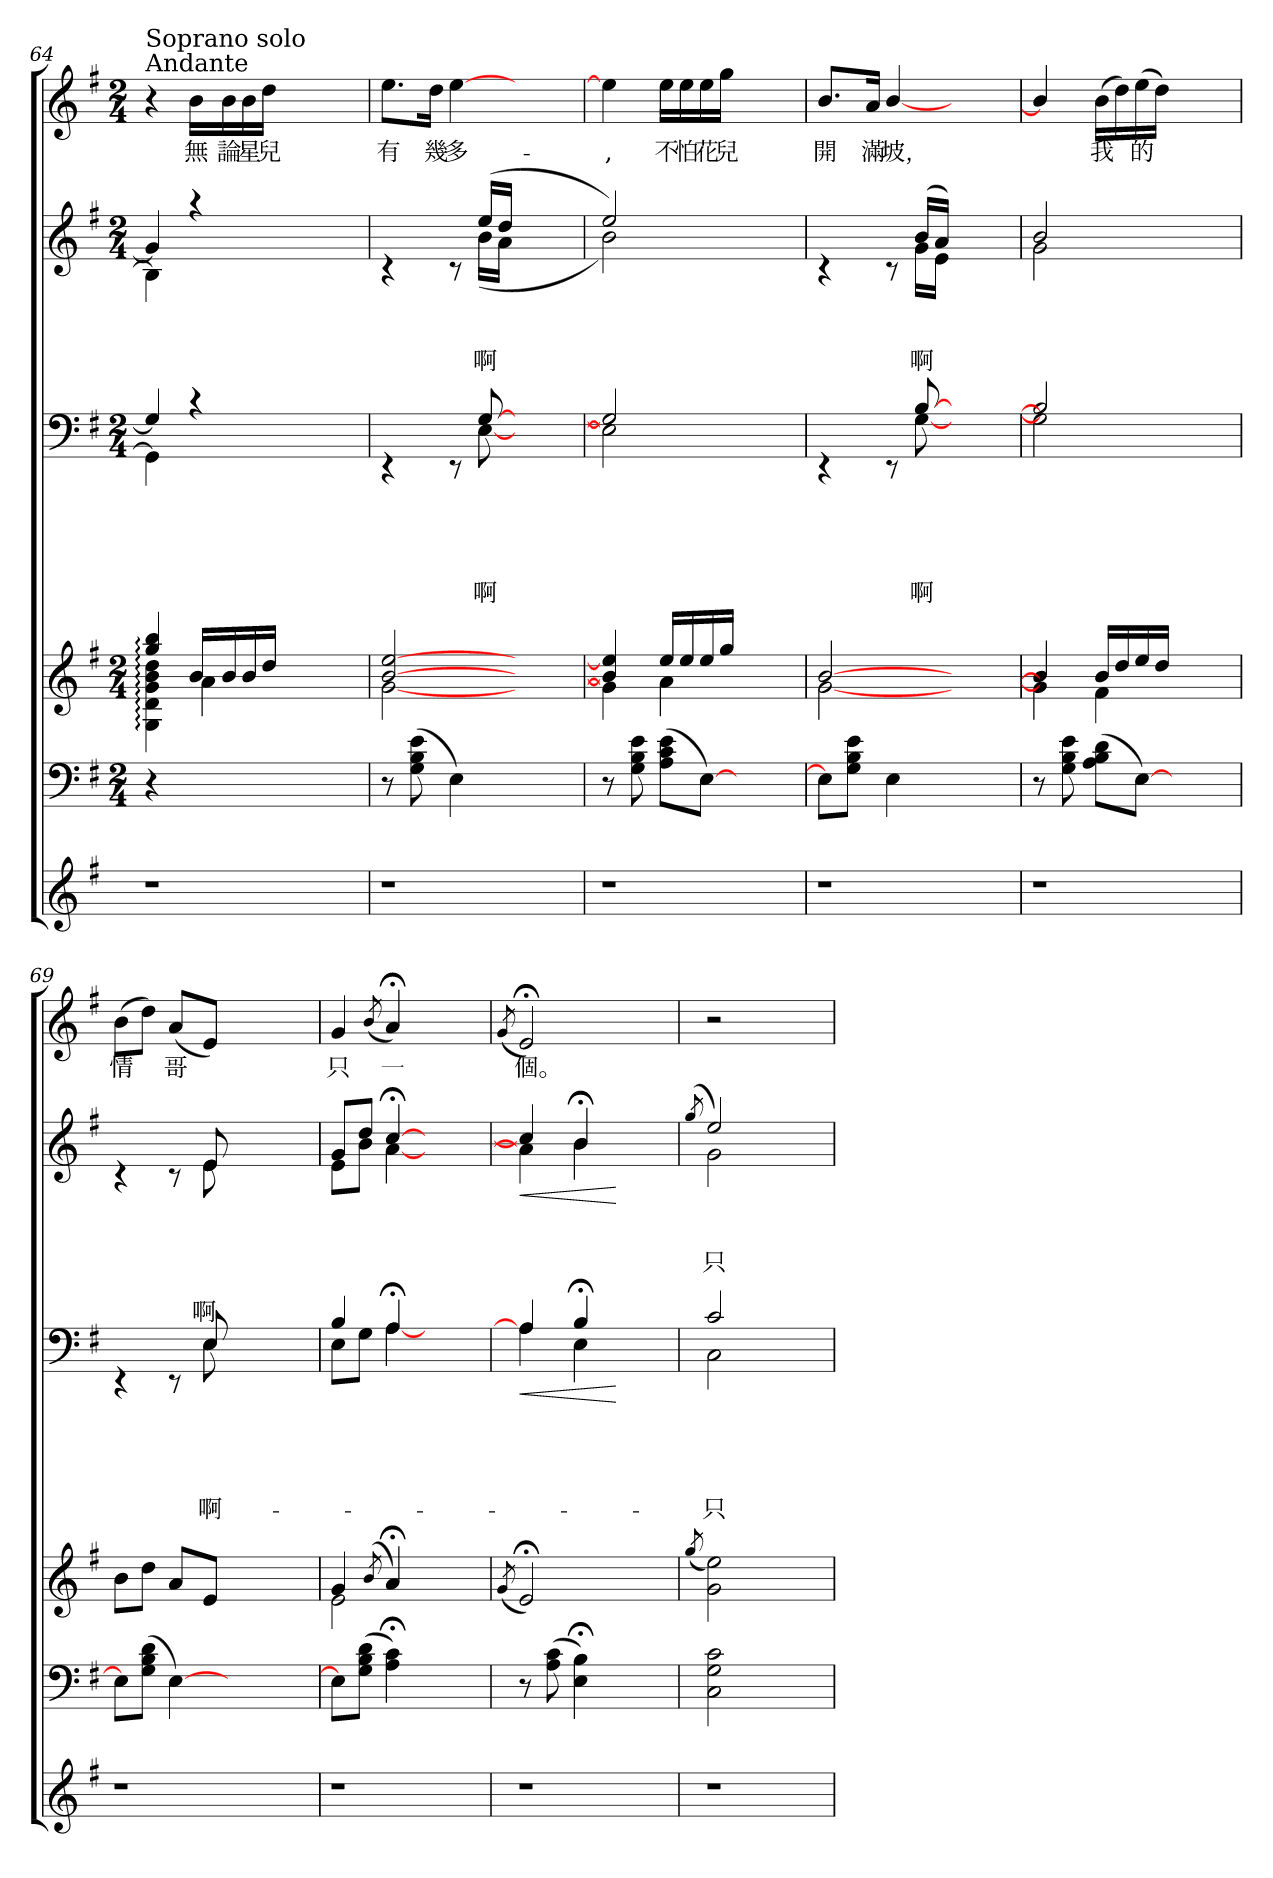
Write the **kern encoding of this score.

**kern	**kern	**kern	**kern	**text	**text	**text	**text	**text	**dynam	**kern	**text	**text	**text	**dynam	**kern	**text
*part6	*part5	*part4	*part3	*part3	*part3	*part3	*part3	*part3	*part3	*part2	*part2	*part2	*part2	*part2	*part1	*part1
*staff6	*staff5	*staff4	*staff3	*staff3	*staff3	*staff3	*staff3	*staff3	*staff3	*staff2	*staff2	*staff2	*staff2	*staff2	*staff1	*staff1
!!LO:LB:g=z
*clefG2	*clefF4	*clefG2	*clefF4	*	*	*	*	*	*	*clefG2	*	*	*	*	*clefG2	*
*k[f#]	*k[f#]	*k[f#]	*k[f#]	*	*	*	*	*	*	*k[f#]	*	*	*	*	*k[f#]	*
*G:	*G:	*G:	*G:	*	*	*	*	*	*	*G:	*	*	*	*	*G:	*
*	*M2/4	*M2/4	*M2/4	*	*	*	*	*	*	*M2/4	*	*	*	*	*M2/4	*
=64	=64	=64	=64	=64	=64	=64	=64	=64	=64	=64	=64	=64	=64	=64	=64	=64
*	*	*^	*^	*	*	*	*	*	*	*^	*	*	*	*	*	*
!	!	!	!	!	!	!	!	!	!	!	!	!	!	!	!	!	!	!LO:TX:a:t=Andante	!
!	!	!	!	!	!	!	!	!	!	!	!	!	!	!	!	!	!	!LO:TX:a:t=Soprano solo	!
1r	4r	4gg/: 4bb/:	4G\: 4d\: 4g\: 4b\: 4dd\:	4G/]	4GG\]	.	.	.	.	.	.	4g/]	4B\]	.	.	.	.	4r	.
!	!	!	!	!	!	!	!	!	!	!	!	!	!	!	!	!	!	!	!LO:LY:b
.	2.ryy	16b/LL	4a\	4rc	2ryy	.	.	.	.	.	.	4raa	2ryy	.	.	.	.	16b\LL	無
!	!	!	!	!	!	!	!	!	!	!	!	!	!	!	!	!	!	!	!LO:LY:b
.	.	16b/	.	.	.	.	.	.	.	.	.	.	.	.	.	.	.	16b\	論
!	!	!	!	!	!	!	!	!	!	!	!	!	!	!	!	!	!	!	!LO:LY:b
.	.	16b/	.	.	.	.	.	.	.	.	.	.	.	.	.	.	.	16b\	星
!	!	!	!	!	!	!	!	!	!	!	!	!	!	!	!	!	!	!	!LO:LY:b
.	.	16dd/JJ	.	.	.	.	.	.	.	.	.	.	.	.	.	.	.	16dd\JJ	兒
.	.	2ryy	2ryy	2ryy	.	.	.	.	.	.	.	2ryy	.	.	.	.	.	2ryy	.
.	.	.	.	.	4ryy	.	.	.	.	.	.	.	4ryy	.	.	.	.	.	.
=65	=65	=65	=65	=65	=65	=65	=65	=65	=65	=65	=65	=65	=65	=65	=65	=65	=65	=65	=65
!	!	!	!	!	!	!	!	!	!	!	!	!	!	!	!	!	!	!	!LO:LY:b
1r	8r	[>2b/ [>2ee/	[<2g\	4.ryy	4rEE	.	.	.	.	.	.	4.ryy	4rc	.	.	.	.	8.ee\L	有
.	(>8G\ 8B\ 8e\	.	.	.	.	.	.	.	.	.	.	.	.	.	.	.	.	.	.
!	!	!	!	!	!	!	!	!	!	!	!	!	!	!	!	!	!	!	!LO:LY:b
.	.	.	.	.	.	.	.	.	.	.	.	.	.	.	.	.	.	16dd\Jk	幾
!	!	!	!	!	!	!	!	!	!	!	!	!	!	!	!	!	!	!	!LO:LY:b:rj
.	4E\)	.	.	.	8rEE	.	.	.	.	.	.	.	8rc	.	.	.	.	[>4ee\	多-
!	!	!	!	!	!	!	!	!	!	!LO:LY:b	!	!	!	!	!	!LO:LY:b	!	!	!
.	.	.	.	[>8G/	[<8E\	.	.	.	.	啊	.	(>16ee/LL	(<16b\LL	.	.	啊	.	.	.
.	.	.	.	.	.	.	.	.	.	.	.	16dd/JJ	16a\JJ	.	.	.	.	.	.
.	2ryy	2ryy	2ryy	2ryy	2ryy	.	.	.	.	.	.	2ryy	2ryy	.	.	.	.	2ryy	.
=66	=66	=66	=66	=66	=66	=66	=66	=66	=66	=66	=66	=66	=66	=66	=66	=66	=66	=66	=66
!	!	!	!	!	!	!	!	!	!	!	!	!	!	!	!	!	!	!	!LO:LY:b:rj
1r	8r	4b/] 4ee/]	4g\]	2G/]	2E\]	.	.	.	.	.	.	2ee/)	2b\)	.	.	.	.	4ee\]	-,
.	8G\ 8B\ 8e\	.	.	.	.	.	.	.	.	.	.	.	.	.	.	.	.	.	.
!	!	!	!	!	!	!	!	!	!	!	!	!	!	!	!	!	!	!	!LO:LY:b
.	(>8A\ 8c\ 8e\L	16ee/LL	4a\	.	.	.	.	.	.	.	.	.	.	.	.	.	.	16ee\LL	不
!	!	!	!	!	!	!	!	!	!	!	!	!	!	!	!	!	!	!	!LO:LY:b
.	.	16ee/	.	.	.	.	.	.	.	.	.	.	.	.	.	.	.	16ee\	怕
!	!	!	!	!	!	!	!	!	!	!	!	!	!	!	!	!	!	!	!LO:LY:b
.	[>8E\J)	16ee/	.	.	.	.	.	.	.	.	.	.	.	.	.	.	.	16ee\	花
!	!	!	!	!	!	!	!	!	!	!	!	!	!	!	!	!	!	!	!LO:LY:b
.	.	16gg/JJ	.	.	.	.	.	.	.	.	.	.	.	.	.	.	.	16gg\JJ	兒
.	2ryy	2ryy	2ryy	2ryy	2ryy	.	.	.	.	.	.	2ryy	2ryy	.	.	.	.	2ryy	.
=67	=67	=67	=67	=67	=67	=67	=67	=67	=67	=67	=67	=67	=67	=67	=67	=67	=67	=67	=67
!	!	!	!	!	!	!	!	!	!	!	!	!	!	!	!	!	!	!	!LO:LY:b:rj
1r	8E\L]	[>2b/	[>2g\	4.ryy	4rEE	.	.	.	.	.	.	4.ryy	4rc	.	.	.	.	8.b/L	開
.	8G\ 8B\ 8e\J	.	.	.	.	.	.	.	.	.	.	.	.	.	.	.	.	.	.
!	!	!	!	!	!	!	!	!	!	!	!	!	!	!	!	!	!	!	!LO:LY:b
.	.	.	.	.	.	.	.	.	.	.	.	.	.	.	.	.	.	16a/Jk	滿
!	!	!	!	!	!	!	!	!	!	!	!	!	!	!	!	!	!	!	!LO:LY:b
.	4E\	.	.	.	8rEE	.	.	.	.	.	.	.	8rc	.	.	.	.	[>4b/	坡­­­­­­­­­,
!	!	!	!	!	!	!	!	!	!	!LO:LY:b	!	!	!	!	!	!LO:LY:b	!	!	!
.	.	.	.	[>8B/	[>8G\	.	.	.	.	啊	.	(>16b/LL	16g\LL	.	.	啊	.	.	.
.	.	.	.	.	.	.	.	.	.	.	.	16a/JJ)	16e\JJ	.	.	.	.	.	.
.	2ryy	2ryy	2ryy	2ryy	2ryy	.	.	.	.	.	.	2ryy	2ryy	.	.	.	.	2ryy	.
!!LO:PB:g=z
=68	=68	=68	=68	=68	=68	=68	=68	=68	=68	=68	=68	=68	=68	=68	=68	=68	=68	=68	=68
1r	8r	4b/]	4g\]	2B/]	2G\]	.	.	.	.	.	.	2b/	2g\	.	.	.	.	4b/]	.
.	8G\ 8B\ 8e\	.	.	.	.	.	.	.	.	.	.	.	.	.	.	.	.	.	.
!	!	!	!	!	!	!	!	!	!	!	!	!	!	!	!	!	!	!	!LO:LY:b
.	(>8A\ 8B\ 8d\L	16b/LL	4f#\	.	.	.	.	.	.	.	.	.	.	.	.	.	.	(>16b\LL	我
.	.	16dd/	.	.	.	.	.	.	.	.	.	.	.	.	.	.	.	16dd\)	.
!	!	!	!	!	!	!	!	!	!	!	!	!	!	!	!	!	!	!	!LO:LY:b
.	[>8E\J)	16ee/	.	.	.	.	.	.	.	.	.	.	.	.	.	.	.	(>16ee\	的
.	.	16dd/JJ	.	.	.	.	.	.	.	.	.	.	.	.	.	.	.	16dd\JJ)	.
.	2ryy	2ryy	2ryy	2ryy	2ryy	.	.	.	.	.	.	2ryy	2ryy	.	.	.	.	2ryy	.
=69	=69	=69	=69	=69	=69	=69	=69	=69	=69	=69	=69	=69	=69	=69	=69	=69	=69	=69	=69
!	!	!	!	!	!	!	!	!	!	!	!	!	!	!	!	!	!	!	!LO:LY:b
*	*	*v	*v	*	*^	*	*	*	*	*	*	*	*	*	*	*	*	*	*
1r	8E\L]	8b\L	4.ryy	4rEE	4ryy	.	.	.	.	.	.	4.ryy	4rc	.	.	.	.	(>8b\L	情
.	(>8G\ 8B\ 8d\J	8dd\J	.	.	.	.	.	.	.	.	.	.	.	.	.	.	.	8dd\J)	.
!	!	!	!	!	!	!	!	!	!	!	!	!	!	!	!	!	!	!	!LO:LY:b
.	[>4E\)	8a/L	.	8rEE	16.ryy	.	.	.	.	.	.	.	8rc	.	.	.	.	(<8a/L	哥
!	!	!	!	!	!LO:TX:a:t=啊	!	!	!	!	!	!	!	!	!	!	!	!	!	!
.	.	.	.	.	2ryy	.	.	.	.	.	.	.	.	.	.	.	.	.	.
!	!	!	!	!	!	!	!	!	!	!LO:LY:b	!	!	!	!	!	!	!	!	!
.	.	8e/J	8E/	8E\	.	.	.	.	.	啊-	.	8e/	8e\	.	.	.	.	8e/J)	.
.	2ryy	2ryy	2ryy	2ryy	.	.	.	.	.	.	.	2ryy	2ryy	.	.	.	.	2ryy	.
.	.	.	.	.	8ryy	.	.	.	.	.	.	.	.	.	.	.	.	.	.
.	.	.	.	.	32ryy	.	.	.	.	.	.	.	.	.	.	.	.	.	.
=70	=70	=70	=70	=70	=70	=70	=70	=70	=70	=70	=70	=70	=70	=70	=70	=70	=70	=70	=70
*	*	*^	*	*	*	*	*	*	*	*	*	*	*	*	*	*	*	*	*
!	!	!	!	!	!	!	!	!	!	!	!	!	!	!	!	!	!	!	!	!LO:LY:b:rj
*	*	*	*	*	*v	*v	*	*	*	*	*	*	*	*	*	*	*	*	*	*
1r	8E\L]	4g/	2e\	4B/	8E\L	.	.	.	.	.	.	8g/L	8e\L	.	.	.	.	4g/	只
.	(8G\ 8B\ 8d\J	.	.	.	8G\J	.	.	.	.	.	.	8dd/J	8b\J	.	.	.	.	.	.
.	.	(<8qb/	.	.	.	.	.	.	.	.	.	.	.	.	.	.	.	(<8qb/	.
!	!	!	!	!	!	!	!	!	!	!	!	!	!	!	!	!	!	!	!LO:LY:b
.	4A\;< 4c\;<)	4a;</)	.	4A;</	[<4A\	.	.	.	.	.	.	[>4cc;</	[<4a\	.	.	.	.	4a;/)	一
.	2ryy	2ryy	2ryy	2ryy	2ryy	.	.	.	.	.	.	2ryy	2ryy	.	.	.	.	2ryy	.
*	*	*v	*v	*	*	*	*	*	*	*	*	*	*	*	*	*	*	*	*
=71	=71	=71	=71	=71	=71	=71	=71	=71	=71	=71	=71	=71	=71	=71	=71	=71	=71	=71
.	.	(<8qg/	.	.	.	.	.	.	.	.	.	.	.	.	.	.	(<8qg/	.
!	!	!	!	!	!	!	!	!	!	!LO:HP:b	!	!	!	!	!	!LO:HP:b	!	!LO:LY:b
1r	8r	2e;/)	4A/	4A\]	.	.	.	.	.	<	4cc/]	4a\]	.	.	.	<	2e;/)	個。
.	(>8A\ 8c\	.	.	.	.	.	.	.	.	.	.	.	.	.	.	.	.	.
.	4E\;< 4B\;<)	.	4B;</	4E\	.	.	.	.	.	.	4b;</	4b\	.	.	.	.	.	.
.	2ryy	2ryy	2ryy	2ryy	.	.	.	.	.	[	2ryy	2ryy	.	.	.	[	2ryy	.
=72	=72	=72	=72	=72	=72	=72	=72	=72	=72	=72	=72	=72	=72	=72	=72	=72	=72	=72
.	.	(<8qgg/	.	.	.	.	.	.	.	.	(<8qgg/	.	.	.	.	.	.	.
!	!	!	!	!	!	!	!	!	!LO:LY:b:rj	!	!	!	!	!	!LO:LY:b	!	!	!
1r	2C\ 2G\ 2c\	2g\ 2ee\)	2c/	2C\	.	.	.	.	-只	.	2ee/)	2g\	.	.	只	.	2r	.
.	2ryy	2ryy	2ryy	2ryy	.	.	.	.	.	.	2ryy	2ryy	.	.	.	.	2ryy	.
*	*	*	*v	*v	*	*	*	*	*	*	*	*	*	*	*	*	*	*
*	*	*	*	*	*	*	*	*	*	*v	*v	*	*	*	*	*	*
=	=	=	=	=	=	=	=	=	=	=	=	=	=	=	=	=
*-	*-	*-	*-	*-	*-	*-	*-	*-	*-	*-	*-	*-	*-	*-	*-	*-
